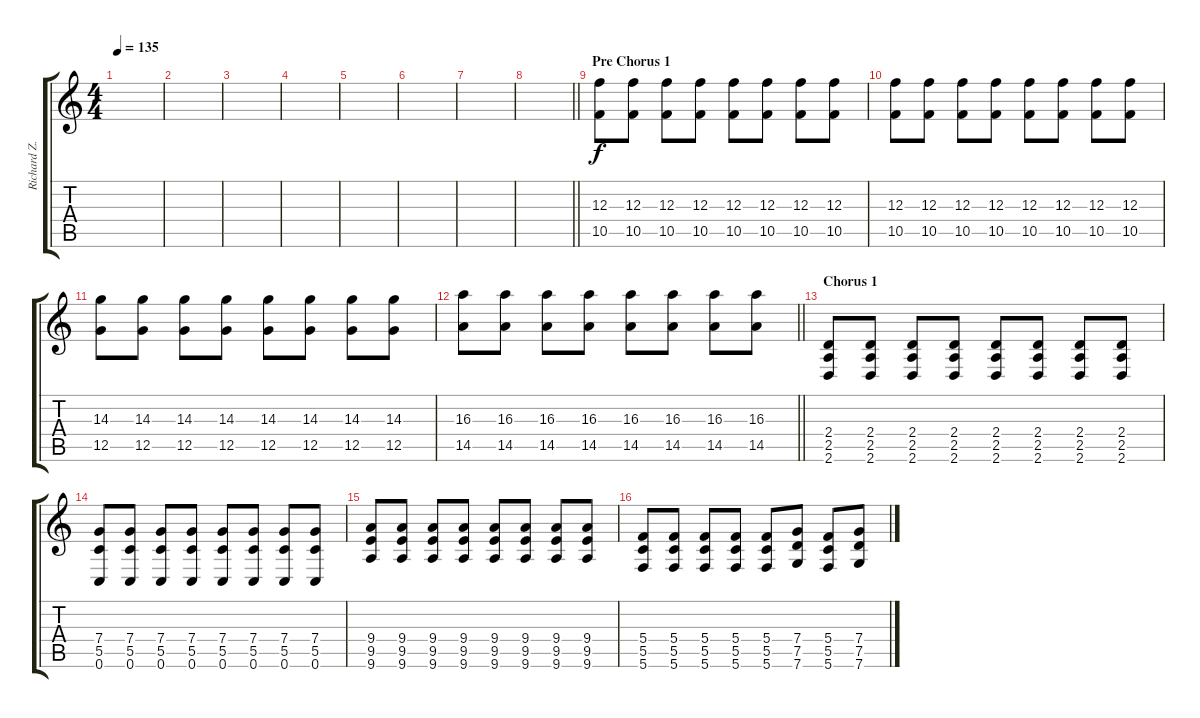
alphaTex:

\track ("Richard Z. Kruspe" "Richard Z.") {instrument distortionguitar}
\staff {score tabs}
\tuning (D4 A3 F3 C3 G2 C2) {hide}
\ts (4 4)
\tempo 135
\clef g2
\ks c
|
|
|
|
|
|
|
\barLineRight lightlight
|
\section ("" "Pre Chorus 1")
(12.3 10.5).8 (12.3 10.5).8 (12.3 10.5).8 (12.3 10.5).8 (12.3 10.5).8 (12.3 10.5).8 (12.3 10.5).8 (12.3 10.5).8 |
(12.3 10.5).8 (12.3 10.5).8 (12.3 10.5).8 (12.3 10.5).8 (12.3 10.5).8 (12.3 10.5).8 (12.3 10.5).8 (12.3 10.5).8 |
(14.3 12.5).8 (14.3 12.5).8 (14.3 12.5).8 (14.3 12.5).8 (14.3 12.5).8 (14.3 12.5).8 (14.3 12.5).8 (14.3 12.5).8 |
\barLineRight lightlight
(16.3 14.5).8 (16.3 14.5).8 (16.3 14.5).8 (16.3 14.5).8 (16.3 14.5).8 (16.3 14.5).8 (16.3 14.5).8 (16.3 14.5).8 |
\section ("" "Chorus 1")
(2.4 2.5 2.6).8 (2.4 2.5 2.6).8 (2.4 2.5 2.6).8 (2.4 2.5 2.6).8 (2.4 2.5 2.6).8 (2.4 2.5 2.6).8 (2.4 2.5 2.6).8 (2.4 2.5 2.6).8 |
(7.4 5.5 0.6).8 (7.4 5.5 0.6).8 (7.4 5.5 0.6).8 (7.4 5.5 0.6).8 (7.4 5.5 0.6).8 (7.4 5.5 0.6).8 (7.4 5.5 0.6).8 (7.4 5.5 0.6).8 |
(9.4 9.5 9.6).8 (9.4 9.5 9.6).8 (9.4 9.5 9.6).8 (9.4 9.5 9.6).8 (9.4 9.5 9.6).8 (9.4 9.5 9.6).8 (9.4 9.5 9.6).8 (9.4 9.5 9.6).8 |
(5.4 5.5 5.6).8 (5.4 5.5 5.6).8 (5.4 5.5 5.6).8 (5.4 5.5 5.6).8 (5.4 5.5 5.6).8 (7.4 7.5 7.6).8 (5.4 5.5 5.6).8 (7.4 7.5 7.6).8
